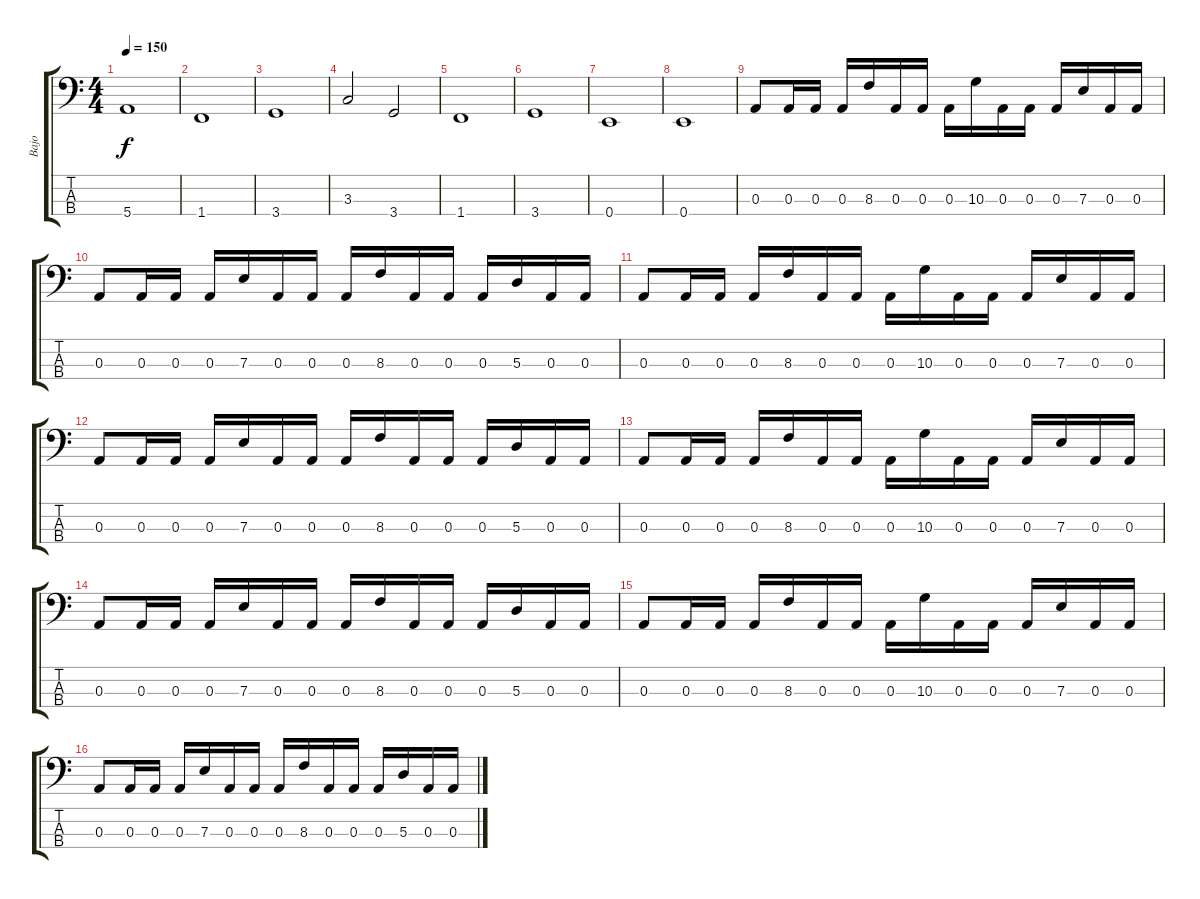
\track ("Bajo" "Bajo") {instrument electricbasspick}
\staff {score tabs}
\tuning (G2 D2 A1 E1) {hide}
\ts (4 4)
\tempo 150
\clef f4
\ks c
5.4.1{dy f} |
1.4.1 |
3.4.1 |
3.3.2 3.4.2 |
1.4.1 |
3.4.1 |
0.4.1 |
0.4.1 |
0.3.8 0.3.16 0.3.16 0.3.16 8.3.16 0.3.16 0.3.16 0.3.16 10.3.16 0.3.16 0.3.16 0.3.16 7.3.16 0.3.16 0.3.16 |
0.3.8 0.3.16 0.3.16 0.3.16 7.3.16 0.3.16 0.3.16 0.3.16 8.3.16 0.3.16 0.3.16 0.3.16 5.3.16 0.3.16 0.3.16 |
0.3.8 0.3.16 0.3.16 0.3.16 8.3.16 0.3.16 0.3.16 0.3.16 10.3.16 0.3.16 0.3.16 0.3.16 7.3.16 0.3.16 0.3.16 |
0.3.8 0.3.16 0.3.16 0.3.16 7.3.16 0.3.16 0.3.16 0.3.16 8.3.16 0.3.16 0.3.16 0.3.16 5.3.16 0.3.16 0.3.16 |
0.3.8 0.3.16 0.3.16 0.3.16 8.3.16 0.3.16 0.3.16 0.3.16 10.3.16 0.3.16 0.3.16 0.3.16 7.3.16 0.3.16 0.3.16 |
0.3.8 0.3.16 0.3.16 0.3.16 7.3.16 0.3.16 0.3.16 0.3.16 8.3.16 0.3.16 0.3.16 0.3.16 5.3.16 0.3.16 0.3.16 |
0.3.8 0.3.16 0.3.16 0.3.16 8.3.16 0.3.16 0.3.16 0.3.16 10.3.16 0.3.16 0.3.16 0.3.16 7.3.16 0.3.16 0.3.16 |
0.3.8 0.3.16 0.3.16 0.3.16 7.3.16 0.3.16 0.3.16 0.3.16 8.3.16 0.3.16 0.3.16 0.3.16 5.3.16 0.3.16 0.3.16
